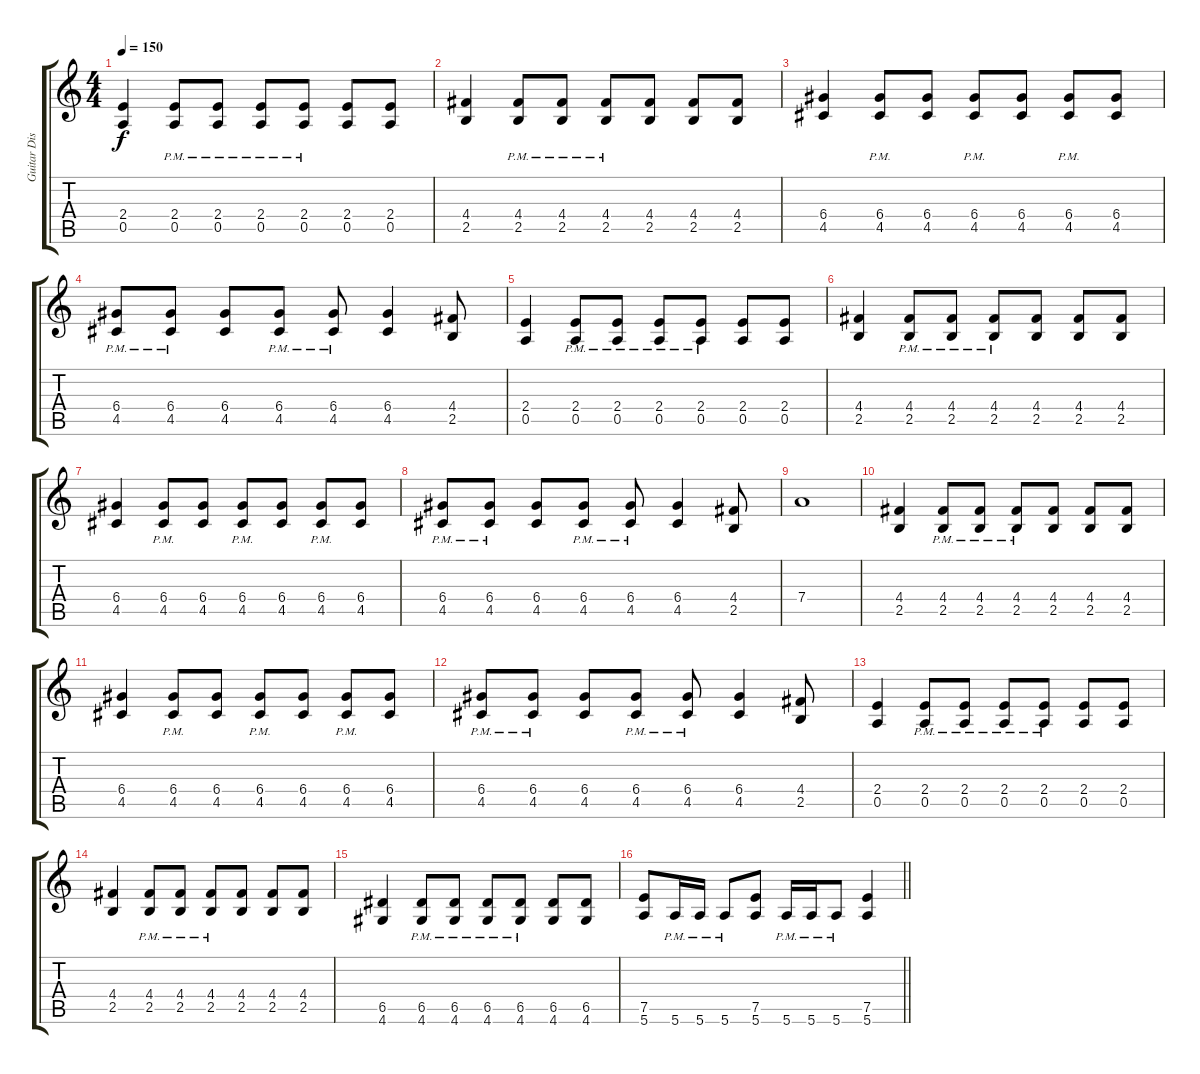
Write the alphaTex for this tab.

\track ("Guitar Dist 2" "Guitar Dis") {instrument distortionguitar}
\staff {score tabs}
\tuning (E4 B3 G3 D3 A2 E2) {hide}
\ts (4 4)
\tempo 150
\clef g2
\ks c
(2.4 0.5).4{dy f} (2.4{pm} 0.5{pm}).8 (2.4{pm} 0.5{pm}).8 (2.4{pm} 0.5{pm}).8 (2.4{pm} 0.5{pm}).8 (2.4 0.5).8 (2.4 0.5).8 |
(4.4 2.5).4 (4.4{pm} 2.5{pm}).8 (4.4{pm} 2.5{pm}).8 (4.4{pm} 2.5{pm}).8 (4.4 2.5).8 (4.4 2.5).8 (4.4 2.5).8 |
(6.4 4.5).4 (6.4{pm} 4.5{pm}).8 (6.4 4.5).8 (6.4{pm} 4.5{pm}).8 (6.4 4.5).8 (6.4{pm} 4.5{pm}).8 (6.4 4.5).8 |
(6.4{pm} 4.5{pm}).8 (6.4{pm} 4.5{pm}).8 (6.4 4.5).8 (6.4{pm} 4.5{pm}).8 (6.4{pm} 4.5{pm}).8 (6.4 4.5).4 (4.4 2.5).8 |
(2.4 0.5).4 (2.4{pm} 0.5{pm}).8 (2.4{pm} 0.5{pm}).8 (2.4{pm} 0.5{pm}).8 (2.4{pm} 0.5{pm}).8 (2.4 0.5).8 (2.4 0.5).8 |
(4.4 2.5).4 (4.4{pm} 2.5{pm}).8 (4.4{pm} 2.5{pm}).8 (4.4{pm} 2.5{pm}).8 (4.4 2.5).8 (4.4 2.5).8 (4.4 2.5).8 |
(6.4 4.5).4 (6.4{pm} 4.5{pm}).8 (6.4 4.5).8 (6.4{pm} 4.5{pm}).8 (6.4 4.5).8 (6.4{pm} 4.5{pm}).8 (6.4 4.5).8 |
(6.4{pm} 4.5{pm}).8 (6.4{pm} 4.5{pm}).8 (6.4 4.5).8 (6.4{pm} 4.5{pm}).8 (6.4{pm} 4.5{pm}).8 (6.4 4.5).4 (4.4 2.5).8 |
7.4.1 |
(4.4 2.5).4 (4.4{pm} 2.5{pm}).8 (4.4{pm} 2.5{pm}).8 (4.4{pm} 2.5{pm}).8 (4.4 2.5).8 (4.4 2.5).8 (4.4 2.5).8 |
(6.4 4.5).4 (6.4{pm} 4.5{pm}).8 (6.4 4.5).8 (6.4{pm} 4.5{pm}).8 (6.4 4.5).8 (6.4{pm} 4.5{pm}).8 (6.4 4.5).8 |
(6.4{pm} 4.5{pm}).8 (6.4{pm} 4.5{pm}).8 (6.4 4.5).8 (6.4{pm} 4.5{pm}).8 (6.4{pm} 4.5{pm}).8 (6.4 4.5).4 (4.4 2.5).8 |
(2.4 0.5).4 (2.4{pm} 0.5{pm}).8 (2.4{pm} 0.5{pm}).8 (2.4{pm} 0.5{pm}).8 (2.4{pm} 0.5{pm}).8 (2.4 0.5).8 (2.4 0.5).8 |
(4.4 2.5).4 (4.4{pm} 2.5{pm}).8 (4.4{pm} 2.5{pm}).8 (4.4{pm} 2.5{pm}).8 (4.4 2.5).8 (4.4 2.5).8 (4.4 2.5).8 |
(6.5 4.6).4 (6.5{pm} 4.6).8 (6.5{pm} 4.6).8 (6.5{pm} 4.6{pm}).8 (6.5{pm} 4.6{pm}).8 (6.5 4.6).8 (6.5 4.6).8 |
\barLineRight lightlight
(7.5 5.6).8 5.6{pm}.16 5.6{pm}.16 5.6{pm}.8 (7.5 5.6).8 5.6{pm}.16 5.6{pm}.16 5.6{pm}.8 (7.5 5.6).4
